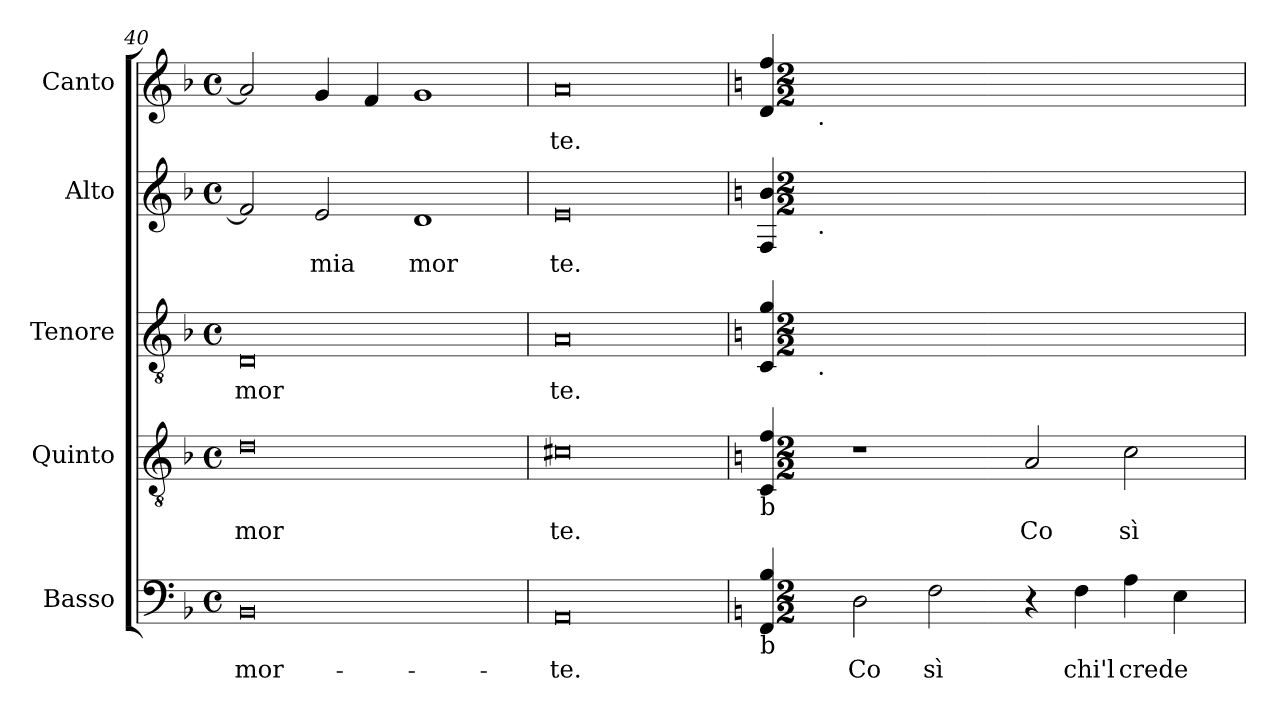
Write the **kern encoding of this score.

**kern	**text	**kern	**text	**kern	**text	**kern	**text	**kern	**text
*part5	*part5	*part4	*part4	*part3	*part3	*part2	*part2	*part1	*part1
*staff5	*staff5	*staff4	*staff4	*staff3	*staff3	*staff2	*staff2	*staff1	*staff1
*I"Basso	*	*I"Quinto	*	*I"Tenore	*	*I"Alto	*	*I"Canto	*
*clefF4	*	*clefGv2	*	*clefGv2	*	*clefG2	*	*clefG2	*
*k[b-]	*	*k[b-]	*	*k[b-]	*	*k[b-]	*	*k[b-]	*
*F:	*	*F:	*	*F:	*	*F:	*	*F:	*
*M4/4	*	*M4/4	*	*M4/4	*	*M4/4	*	*M4/4	*
*met(c)	*	*met(c)	*	*met(c)	*	*met(c)	*	*met(c)	*
=40	=40	=40	=40	=40	=40	=40	=40	=40	=40
!	!LO:LY:b:cj	!	!LO:LY:b:cj	!	!LO:LY:b:cj	!	!	!	!
0BB-	mor-	0d	mor	0D	mor	2f/]	.	2a/]	.
!	!	!	!	!	!	!	!LO:LY:b:cj	!	!
.	.	.	.	.	.	2e/	mia	4g/	.
.	.	.	.	.	.	.	.	4f/	.
!	!	!	!	!	!	!	!LO:LY:b:cj	!	!
.	.	.	.	.	.	1d	mor	1g	.
=41	=41	=41	=41	=41	=41	=41	=41	=41	=41
!	!LO:LY:b:cj	!	!LO:LY:b:cj	!	!LO:LY:b:cj	!	!LO:LY:b:cj	!	!LO:LY:b:cj
0AA	-te.	0c#X	te.	0A	te.	0e	te.	0a	-te.
!!LO:LB:g=z
=42	=42!	=42	=42!	=42	=42!	=42	=42!	=42!	=42!
*k[]	*	*k[]	*	*k[]	*	*k[]	*	*k[]	*
*C:	*	*C:	*	*C:	*	*C:	*	*C:	*
!	!	!	!	!	!	!	!	!LO:TX:a:B:t=SECONDA PARTE	!
!	!	!	!	!	!	!	!	!LO:TX:b:t=b	!
!	!	!	!	!	!	!LO:TX:b:t=b	!	!	!
!	!	!	!	!LO:TX:b:t=b	!	!	!	!	!
!	!	!LO:TX:b:t=b	!	!	!	!	!	!	!
!LO:TX:b:t=b	!	!	!	!	!	!	!	!	!
*	*	*	*	*^	*	*^	*	*^	*
4B/ 4FF/	.	4f/ 4C/	.	4g/ 4C/	16..ryy	.	4b/ 4F/	16..ryy	.	4ff/ 4d/	16..ryy	.
!	!	!	!	!	!	!	!	!	!	!	!LO:TX:b:t=.	!
!	!	!	!	!	!	!	!	!LO:TX:b:t=.	!	!	!	!
!	!	!	!	!	!LO:TX:b:t=.	!	!	!	!	!	!	!
.	.	.	.	.	1ryy	.	.	1ryy	.	.	1ryy	.
*M2/2	*	*M2/2	*	*M2/2	*	*	*M2/2	*	*	*M2/2	*	*
*met(c|)	*	*met(c|)	*	*met(c|)	*	*	*met(c|)	*	*	*met(c|)	*	*
!	!LO:LY:b:cj	!	!	!	!	!	!	!	!	!	!	!
2D\	Co	1r	.	0ryy	.	.	0ryy	.	.	0ryy	.	.
!	!LO:LY:b:cj	!	!	!	!	!	!	!	!	!	!	!
2F\	sì	.	.	.	.	.	.	.	.	.	.	.
.	.	.	.	.	1ryy	.	.	1ryy	.	.	1ryy	.
!	!	!	!LO:LY:b:cj	!	!	!	!	!	!	!	!	!
4r	.	2A/	Co	.	.	.	.	.	.	.	.	.
!	!LO:LY:b:cj	!	!	!	!	!	!	!	!	!	!	!
4F\	chi'l	.	.	.	.	.	.	.	.	.	.	.
!	!LO:LY:b:cj	!	!LO:LY:b:cj	!	!	!	!	!	!	!	!	!
4A\	crede	2c\	sì	.	.	.	.	.	.	.	.	.
4E\	.	.	.	.	.	.	.	.	.	.	.	.
.	.	.	.	.	8ryy	.	.	8ryy	.	.	8ryy	.
.	.	.	.	.	64ryy	.	.	64ryy	.	.	64ryy	.
*	*	*	*	*v	*v	*	*	*	*	*v	*v	*
*	*	*	*	*	*	*v	*v	*	*	*
=	=	=	=	=	=	=	=	=	=
*-	*-	*-	*-	*-	*-	*-	*-	*-	*-
